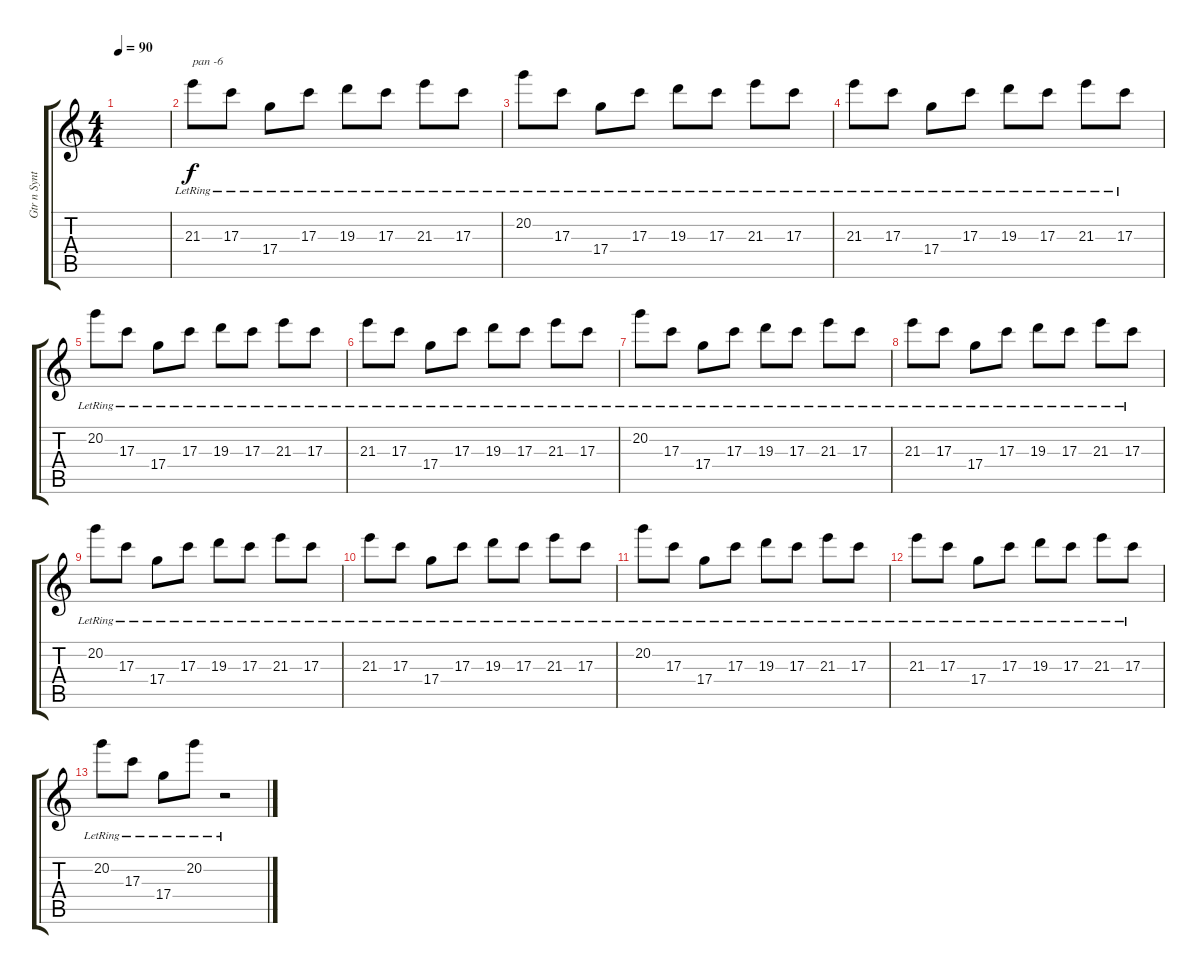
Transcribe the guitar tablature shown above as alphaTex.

\track ("Gtr n Synth" "Gtr n Synt") {instrument electricguitarclean}
\staff {score tabs}
\tuning (E4 B3 G3 D3 A2 E2) {hide}
\ts (4 4)
\tempo 90
\clef g2
\ks c
|
21.3{lr}.8{txt "pan -6" volume 16 balance 2 instrument electricguitarclean} 17.3{lr}.8 17.4{lr}.8 17.3{lr}.8 19.3{lr}.8 17.3{lr}.8 21.3{lr}.8 17.3{lr}.8 |
20.2{lr}.8 17.3{lr}.8 17.4{lr}.8 17.3{lr}.8 19.3{lr}.8 17.3{lr}.8 21.3{lr}.8 17.3{lr}.8 |
21.3{lr}.8 17.3{lr}.8 17.4{lr}.8 17.3{lr}.8 19.3{lr}.8 17.3{lr}.8 21.3{lr}.8 17.3{lr}.8 |
20.2{lr}.8 17.3{lr}.8 17.4{lr}.8 17.3{lr}.8 19.3{lr}.8 17.3{lr}.8 21.3{lr}.8 17.3{lr}.8 |
21.3{lr}.8 17.3{lr}.8 17.4{lr}.8 17.3{lr}.8 19.3{lr}.8 17.3{lr}.8 21.3{lr}.8 17.3{lr}.8 |
20.2{lr}.8 17.3{lr}.8 17.4{lr}.8 17.3{lr}.8 19.3{lr}.8 17.3{lr}.8 21.3{lr}.8 17.3{lr}.8 |
21.3{lr}.8 17.3{lr}.8 17.4{lr}.8 17.3{lr}.8 19.3{lr}.8 17.3{lr}.8 21.3{lr}.8 17.3{lr}.8 |
20.2{lr}.8 17.3{lr}.8 17.4{lr}.8 17.3{lr}.8 19.3{lr}.8 17.3{lr}.8 21.3{lr}.8 17.3{lr}.8 |
21.3{lr}.8 17.3{lr}.8 17.4{lr}.8 17.3{lr}.8 19.3{lr}.8 17.3{lr}.8 21.3{lr}.8 17.3{lr}.8 |
20.2{lr}.8 17.3{lr}.8 17.4{lr}.8 17.3{lr}.8 19.3{lr}.8 17.3{lr}.8 21.3{lr}.8 17.3{lr}.8 |
21.3{lr}.8 17.3{lr}.8 17.4{lr}.8 17.3{lr}.8 19.3{lr}.8 17.3{lr}.8 21.3{lr}.8 17.3{lr}.8 |
20.2{lr}.8 17.3{lr}.8 17.4{lr}.8 20.2{lr}.8 r.2
